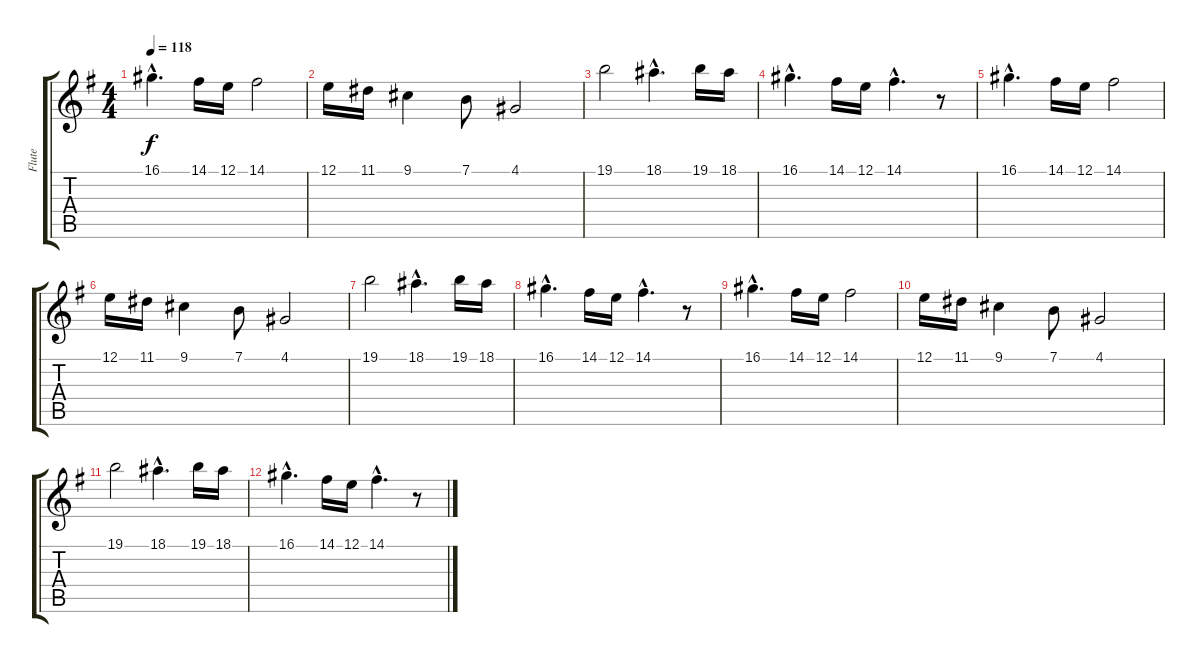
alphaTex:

\track ("Flute" "Flute") {instrument flute}
\staff {score tabs}
\tuning (E4 B3 G3 D3 A2 E2) {hide}
\ts (4 4)
\tempo 118
\clef g2
\ks eminor
16.1{hac}.4{d dy f} 14.1.16 12.1.16 14.1.2 |
12.1.16 11.1.16 9.1.4 7.1.8 4.1.2 |
19.1.2 18.1{hac}.4{d} 19.1.16 18.1.16 |
16.1{hac}.4{d} 14.1.16 12.1.16 14.1{hac}.4{d} r.8 |
16.1{hac}.4{d} 14.1.16 12.1.16 14.1.2 |
12.1.16 11.1.16 9.1.4 7.1.8 4.1.2 |
19.1.2 18.1{hac}.4{d} 19.1.16 18.1.16 |
16.1{hac}.4{d} 14.1.16 12.1.16 14.1{hac}.4{d} r.8 |
16.1{hac}.4{d} 14.1.16 12.1.16 14.1.2 |
12.1.16 11.1.16 9.1.4 7.1.8 4.1.2 |
19.1.2 18.1{hac}.4{d} 19.1.16 18.1.16 |
16.1{hac}.4{d} 14.1.16 12.1.16 14.1{hac}.4{d} r.8
